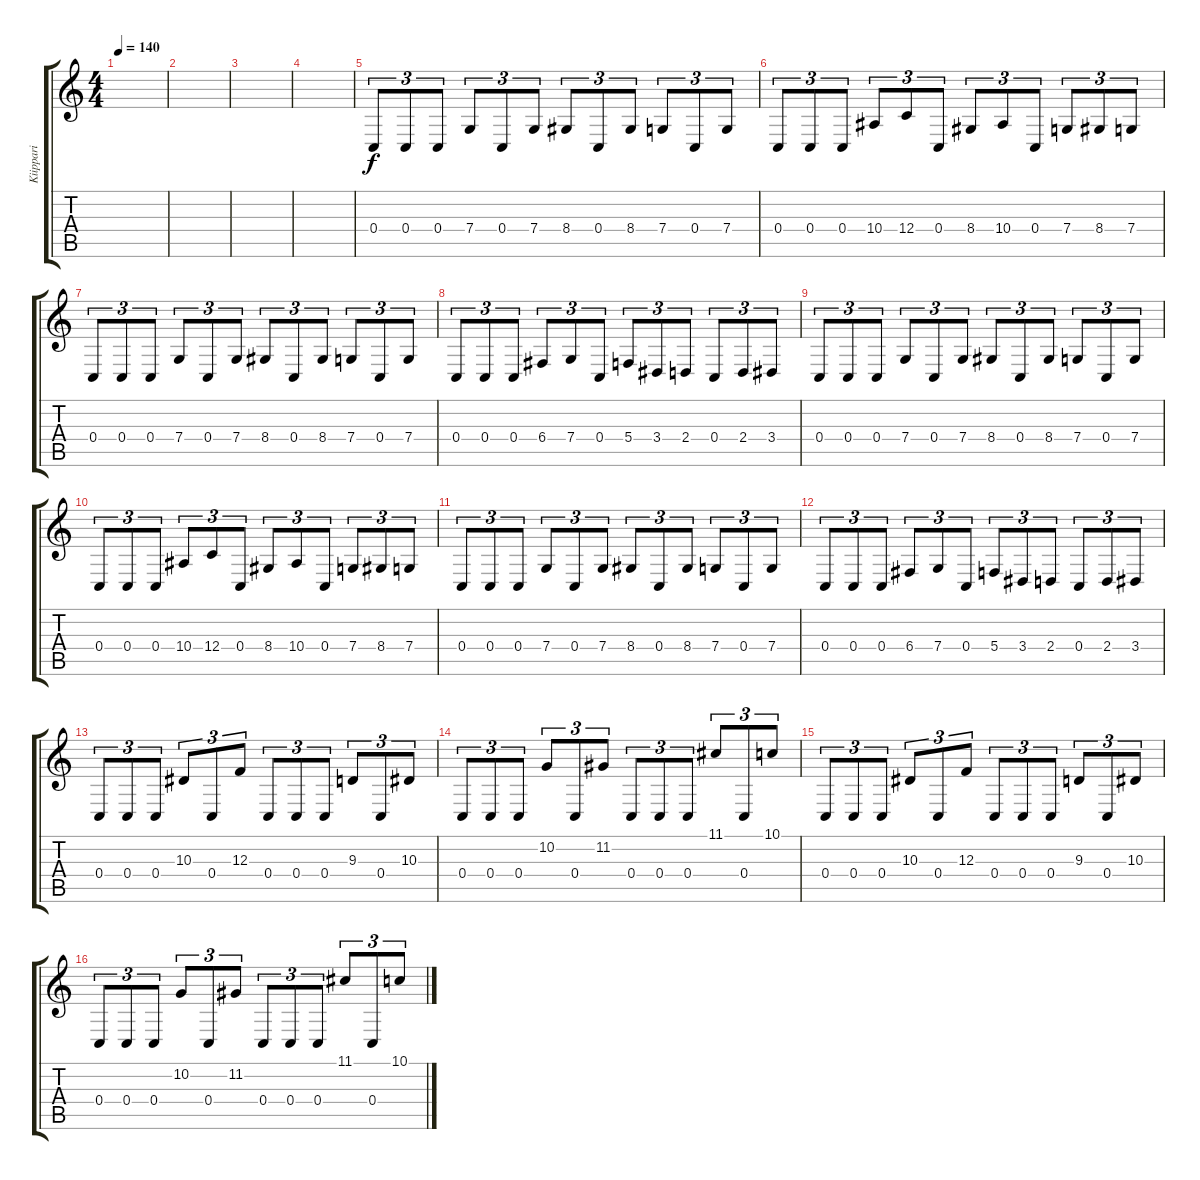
\track ("Kiippari" "Kiippari") {instrument lead5charang}
\staff {score tabs}
\tuning (D4 A3 F3 C3 G2 C2) {hide}
\ts (4 4)
\tempo 140
\clef g2
\ks c
|
|
|
|
0.4.8{tu (3 2)} 0.4.8{tu (3 2)} 0.4.8{tu (3 2)} 7.4.8{tu (3 2)} 0.4.8{tu (3 2)} 7.4.8{tu (3 2)} 8.4.8{tu (3 2)} 0.4.8{tu (3 2)} 8.4.8{tu (3 2)} 7.4.8{tu (3 2)} 0.4.8{tu (3 2)} 7.4.8{tu (3 2)} |
0.4.8{tu (3 2)} 0.4.8{tu (3 2)} 0.4.8{tu (3 2)} 10.4.8{tu (3 2)} 12.4.8{tu (3 2)} 0.4.8{tu (3 2)} 8.4.8{tu (3 2)} 10.4.8{tu (3 2)} 0.4.8{tu (3 2)} 7.4.8{tu (3 2)} 8.4.8{tu (3 2)} 7.4.8{tu (3 2)} |
0.4.8{tu (3 2)} 0.4.8{tu (3 2)} 0.4.8{tu (3 2)} 7.4.8{tu (3 2)} 0.4.8{tu (3 2)} 7.4.8{tu (3 2)} 8.4.8{tu (3 2)} 0.4.8{tu (3 2)} 8.4.8{tu (3 2)} 7.4.8{tu (3 2)} 0.4.8{tu (3 2)} 7.4.8{tu (3 2)} |
0.4.8{tu (3 2)} 0.4.8{tu (3 2)} 0.4.8{tu (3 2)} 6.4.8{tu (3 2)} 7.4.8{tu (3 2)} 0.4.8{tu (3 2)} 5.4.8{tu (3 2)} 3.4.8{tu (3 2)} 2.4.8{tu (3 2)} 0.4.8{tu (3 2)} 2.4.8{tu (3 2)} 3.4.8{tu (3 2)} |
0.4.8{tu (3 2)} 0.4.8{tu (3 2)} 0.4.8{tu (3 2)} 7.4.8{tu (3 2)} 0.4.8{tu (3 2)} 7.4.8{tu (3 2)} 8.4.8{tu (3 2)} 0.4.8{tu (3 2)} 8.4.8{tu (3 2)} 7.4.8{tu (3 2)} 0.4.8{tu (3 2)} 7.4.8{tu (3 2)} |
0.4.8{tu (3 2)} 0.4.8{tu (3 2)} 0.4.8{tu (3 2)} 10.4.8{tu (3 2)} 12.4.8{tu (3 2)} 0.4.8{tu (3 2)} 8.4.8{tu (3 2)} 10.4.8{tu (3 2)} 0.4.8{tu (3 2)} 7.4.8{tu (3 2)} 8.4.8{tu (3 2)} 7.4.8{tu (3 2)} |
0.4.8{tu (3 2)} 0.4.8{tu (3 2)} 0.4.8{tu (3 2)} 7.4.8{tu (3 2)} 0.4.8{tu (3 2)} 7.4.8{tu (3 2)} 8.4.8{tu (3 2)} 0.4.8{tu (3 2)} 8.4.8{tu (3 2)} 7.4.8{tu (3 2)} 0.4.8{tu (3 2)} 7.4.8{tu (3 2)} |
0.4.8{tu (3 2)} 0.4.8{tu (3 2)} 0.4.8{tu (3 2)} 6.4.8{tu (3 2)} 7.4.8{tu (3 2)} 0.4.8{tu (3 2)} 5.4.8{tu (3 2)} 3.4.8{tu (3 2)} 2.4.8{tu (3 2)} 0.4.8{tu (3 2)} 2.4.8{tu (3 2)} 3.4.8{tu (3 2)} |
0.4.8{tu (3 2)} 0.4.8{tu (3 2)} 0.4.8{tu (3 2)} 10.3.8{tu (3 2)} 0.4.8{tu (3 2)} 12.3.8{tu (3 2)} 0.4.8{tu (3 2)} 0.4.8{tu (3 2)} 0.4.8{tu (3 2)} 9.3.8{tu (3 2)} 0.4.8{tu (3 2)} 10.3.8{tu (3 2)} |
0.4.8{tu (3 2)} 0.4.8{tu (3 2)} 0.4.8{tu (3 2)} 10.2.8{tu (3 2)} 0.4.8{tu (3 2)} 11.2.8{tu (3 2)} 0.4.8{tu (3 2)} 0.4.8{tu (3 2)} 0.4.8{tu (3 2)} 11.1.8{tu (3 2)} 0.4.8{tu (3 2)} 10.1.8{tu (3 2)} |
0.4.8{tu (3 2)} 0.4.8{tu (3 2)} 0.4.8{tu (3 2)} 10.3.8{tu (3 2)} 0.4.8{tu (3 2)} 12.3.8{tu (3 2)} 0.4.8{tu (3 2)} 0.4.8{tu (3 2)} 0.4.8{tu (3 2)} 9.3.8{tu (3 2)} 0.4.8{tu (3 2)} 10.3.8{tu (3 2)} |
0.4.8{tu (3 2)} 0.4.8{tu (3 2)} 0.4.8{tu (3 2)} 10.2.8{tu (3 2)} 0.4.8{tu (3 2)} 11.2.8{tu (3 2)} 0.4.8{tu (3 2)} 0.4.8{tu (3 2)} 0.4.8{tu (3 2)} 11.1.8{tu (3 2)} 0.4.8{tu (3 2)} 10.1.8{tu (3 2)}
